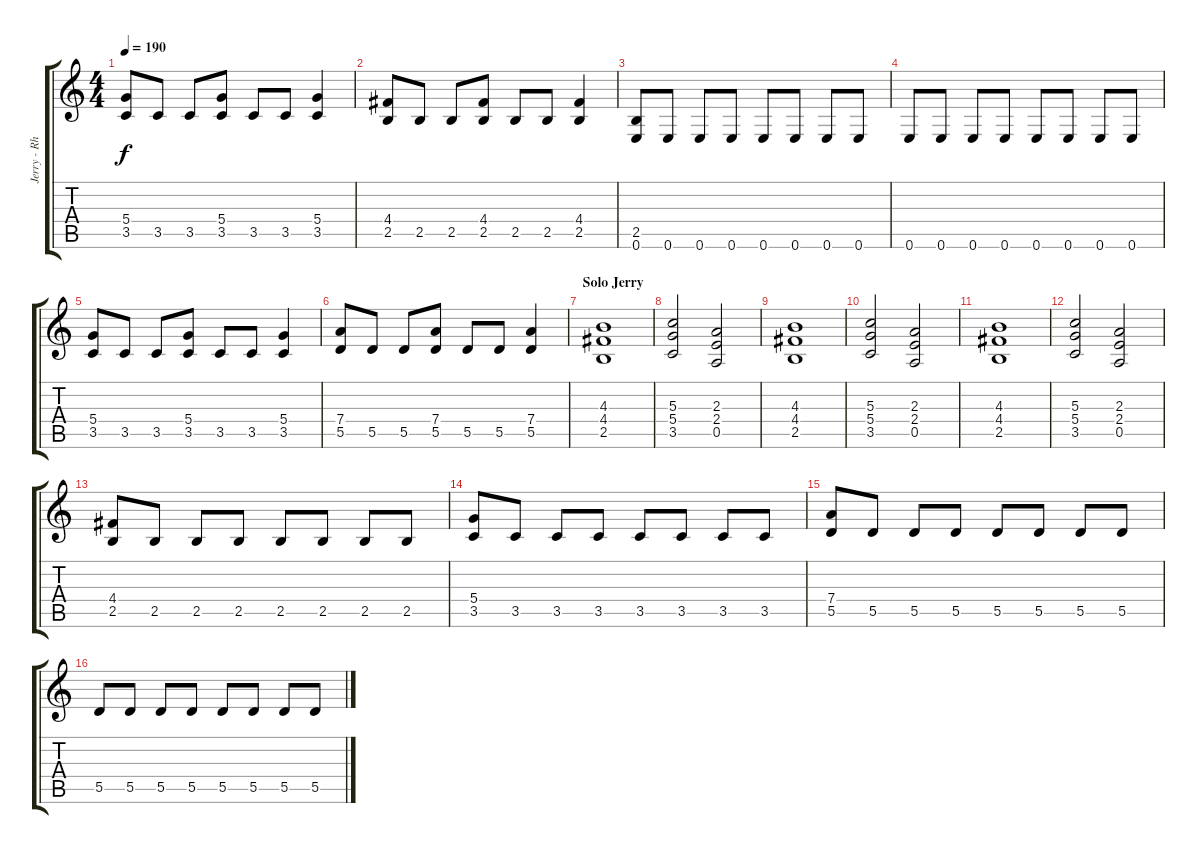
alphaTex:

\track ("Jerry - Rhythm" "Jerry - Rh") {instrument distortionguitar}
\staff {score tabs}
\tuning (E4 B3 G3 D3 A2 E2) {hide}
\ts (4 4)
\tempo 190
\clef g2
\ks c
(5.4 3.5).8{dy f} 3.5.8 3.5.8 (5.4 3.5).8 3.5.8 3.5.8 (5.4 3.5).4 |
(4.4 2.5).8 2.5.8 2.5.8 (4.4 2.5).8 2.5.8 2.5.8 (4.4 2.5).4 |
(2.5 0.6).8 0.6.8 0.6.8 0.6.8 0.6.8 0.6.8 0.6.8 0.6.8 |
0.6.8 0.6.8 0.6.8 0.6.8 0.6.8 0.6.8 0.6.8 0.6.8 |
(5.4 3.5).8 3.5.8 3.5.8 (5.4 3.5).8 3.5.8 3.5.8 (5.4 3.5).4 |
(7.4 5.5).8 5.5.8 5.5.8 (7.4 5.5).8 5.5.8 5.5.8 (7.4 5.5).4 |
\section ("" "Solo Jerry")
(4.3 4.4 2.5).1 |
(5.3 5.4 3.5).2 (2.3 2.4 0.5).2 |
(4.3 4.4 2.5).1 |
(5.3 5.4 3.5).2 (2.3 2.4 0.5).2 |
(4.3 4.4 2.5).1 |
(5.3 5.4 3.5).2 (2.3 2.4 0.5).2 |
(4.4 2.5).8 2.5.8 2.5.8 2.5.8 2.5.8 2.5.8 2.5.8 2.5.8 |
(5.4 3.5).8 3.5.8 3.5.8 3.5.8 3.5.8 3.5.8 3.5.8 3.5.8 |
(7.4 5.5).8 5.5.8 5.5.8 5.5.8 5.5.8 5.5.8 5.5.8 5.5.8 |
5.5.8 5.5.8 5.5.8 5.5.8 5.5.8 5.5.8 5.5.8 5.5.8
